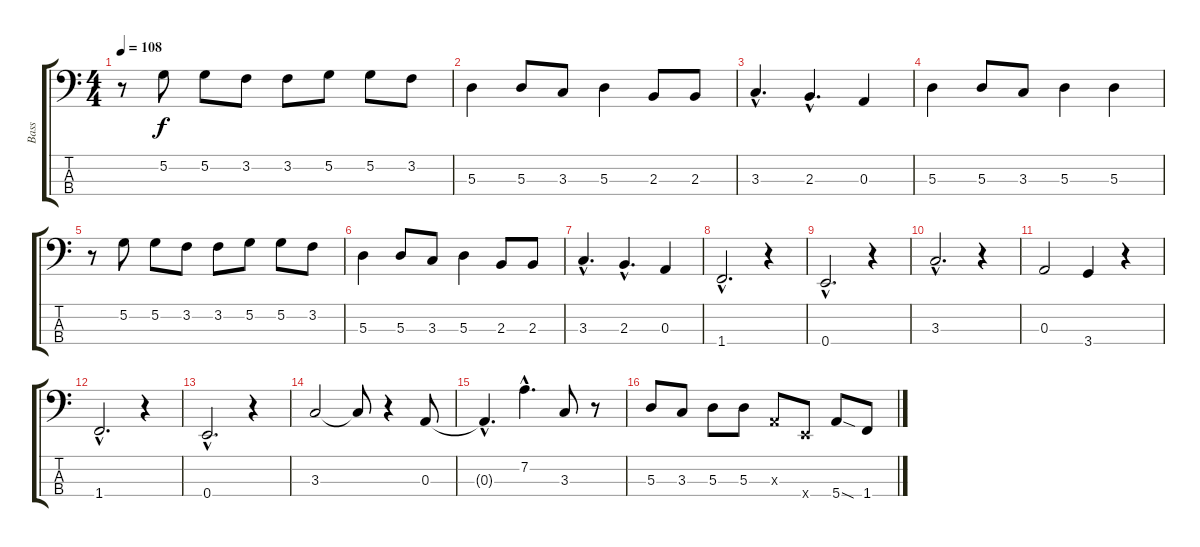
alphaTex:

\track ("Bass" "Bass") {instrument electricbasspick}
\staff {score tabs}
\tuning (G2 D2 A1 E1) {hide}
\ts (4 4)
\tempo 108
\clef f4
\ks c
r.8{dy f} 5.2.8 5.2.8 3.2.8 3.2.8 5.2.8 5.2.8 3.2.8 |
5.3.4 5.3.8 3.3.8 5.3.4 2.3.8 2.3.8 |
3.3{hac}.4{d} 2.3{hac}.4{d} 0.3.4 |
5.3.4 5.3.8 3.3.8 5.3.4 5.3.4 |
r.8 5.2.8 5.2.8 3.2.8 3.2.8 5.2.8 5.2.8 3.2.8 |
5.3.4 5.3.8 3.3.8 5.3.4 2.3.8 2.3.8 |
3.3{hac}.4{d} 2.3{hac}.4{d} 0.3.4 |
1.4{hac}.2{d} r.4 |
0.4{hac}.2{d} r.4 |
3.3{hac}.2{d} r.4 |
0.3.2 3.4.4 r.4 |
1.4{hac}.2{d} r.4 |
0.4{hac}.2{d} r.4 |
3.3.2 3.3{t}.8 r.4 0.3.8 |
0.3{hac t}.4{d} 7.2{hac}.4{d} 3.3.8 r.8 |
5.3.8 3.3.8 5.3.8 5.3.8 0.3{x}.8 0.4{x}.8 5.4{sod}.8 1.4.8
